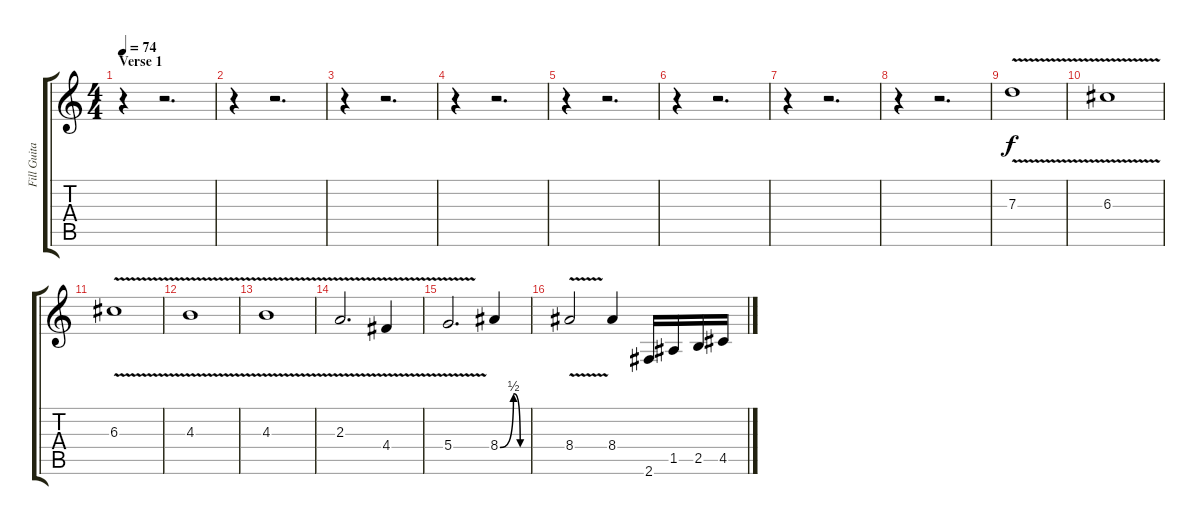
\track ("Fill Guitar #1" "Fill Guita") {instrument distortionguitar}
\staff {score tabs}
\tuning (E4 B3 G3 D3 A2 E2) {hide}
\ts (4 4)
\section ("" "Verse 1")
\tempo 74
\clef g2
\ks c
r.4{dy f} r.2{d} |
r.4 r.2{d} |
r.4 r.2{d} |
r.4 r.2{d} |
r.4 r.2{d} |
r.4 r.2{d} |
r.4 r.2{d} |
r.4 r.2{d} |
7.3{v}.1 |
6.3{v}.1 |
6.3{v}.1 |
4.3{v}.1 |
4.3{v}.1 |
2.3{v}.2{d} 4.4{v}.4 |
5.4{v}.2{d} 8.4{be (custom 0 0 30 2 45 0 60 0)}.4 |
8.4{v}.2 8.4.4 2.6.16 1.5.16 2.5.16 4.5.16
